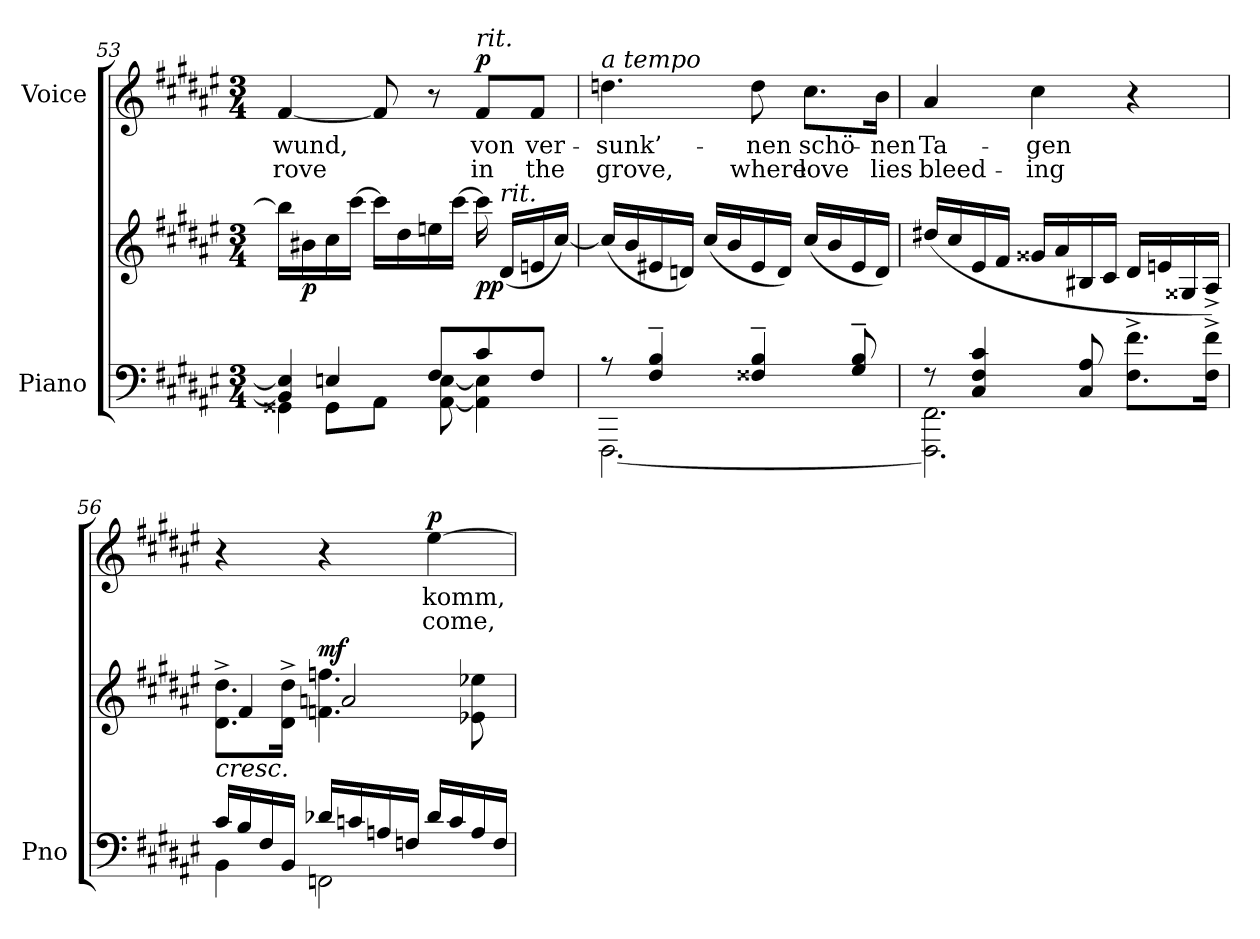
**kern	**kern	**dynam	**kern	**text	**text	**dynam
*part2	*part2	*part2	*part1	*part1	*part1	*part1
*staff3	*staff2	*staff2/3	*staff1	*staff1	*staff1	*staff1
*I"Piano	*	*	*I"Voice	*	*	*
*I'Pno	*	*	*	*	*	*
*clefF4	*clefG2	*	*clefG2	*	*	*
*k[f#c#g#d#a#e#]	*k[f#c#g#d#a#e#]	*	*k[f#c#g#d#a#e#]	*	*	*
*M3/4	*M3/4	*	*M3/4	*	*	*
=53	=53	=53	=53	=53	=53	=53
*^	*	*	*	*	*	*
!	!	!	!	!	!LO:LY:b	!LO:LY:b	!
8BB#/] 8E/]J	8GG##X\J	16bb#\LL]	.	[4f#/	-wund,	rove	.
!	!	!	!LO:DY:b	!	!	!	!
.	.	16b#X\	p	.	.	.	.
4En/	8GG##\L	16cc#\	.	.	.	.	.
.	.	[16ccc#\JJ	.	.	.	.	.
.	8AA#\J	16ccc#\LL]	.	8f#/]	.	.	.
.	.	16dd#\	.	.	.	.	.
8F#/L	[8AA#\ [8E\	16een\	.	8r	.	.	.
.	.	[16ccc#\JJ	.	.	.	.	.
!	!	!	!	!LO:TX:a:i:t=rit.	!	!	!
!	!	!	!LO:DY:b	!	!LO:LY:b	!LO:LY:b	!LO:DY:a
8c#/	4AA#\] 4E\]	16ccc#\]	pp	8f#/L	von	in	p
!	!	!LO:TX:a:i:t=rit.	!	!	!	!	!
.	.	(<16d#/LL	.	.	.	.	.
!	!	!	!	!	!LO:LY:b	!LO:LY:b	!
8F#/J	.	16en/	.	8f#/J	ver-	the	.
.	.	[16cc#/JJ)	.	.	.	.	.
!!LO:LB:g=z
=54	=54	=54	=54	=54	=54	=54	=54
!	!	!	!	!LO:TX:a:i:t=a tempo	!	!	!
!	!	!	!	!	!LO:LY:b	!LO:LY:b	!
8r	[2.FFF#\	(<16cc#/LL]	.	4.ddn\	-sunk’-	grove,	.
.	.	16b/	.	.	.	.	.
4F#/~ 4B/~	.	16e#X/	.	.	.	.	.
.	.	16dn/JJ)	.	.	.	.	.
.	.	(<16cc#/LL	.	.	.	.	.
.	.	16b/	.	.	.	.	.
!	!	!	!	!	!LO:LY:b	!LO:LY:b	!
4F##X/~ 4B/~	.	16e#/	.	8dd\	-nen	where	.
.	.	16d/JJ)	.	.	.	.	.
!	!	!	!	!	!LO:LY:b	!LO:LY:b	!
.	.	(<16cc#/LL	.	8.cc#\L	schö-	love	.
.	.	16b/	.	.	.	.	.
8G#/~ 8B/~	.	16e#/	.	.	.	.	.
!	!	!	!	!	!LO:LY:b	!LO:LY:b	!
.	.	16d/JJ)	.	16b\Jk	-nen	lies	.
=55	=55	=55	=55	=55	=55	=55	=55
!	!	!	!	!	!LO:LY:b	!LO:LY:b	!
8r	2.FFF#\] 2.FF#\	(>16dd#X/LL	.	4a#/	Ta-	bleed-	.
.	.	16cc#/	.	.	.	.	.
4C#/ 4F#/ 4c#/	.	16e#/	.	.	.	.	.
.	.	16f#/JJ	.	.	.	.	.
!	!	!	!	!	!LO:LY:b	!LO:LY:b	!
.	.	16g##X/LL	.	4cc#\	-gen	-ing	.
.	.	16a#/	.	.	.	.	.
8C#/ 8A#/	.	16B#X/	.	.	.	.	.
.	.	16c#/JJ	.	.	.	.	.
8.F#\^ 8.f#\^L	.	16d#/LL	.	4r	.	.	.
.	.	16en/	.	.	.	.	.
.	.	16G##X/	.	.	.	.	.
16F#\^ 16f#\^Jk	.	16A#^/JJ)	.	.	.	.	.
=56	=56	=56	=56	=56	=56	=56	=56
!	!	!	!LO:HP:b	!	!	!	!
*	*	*^	*	*	*	*	*
16c#/LL	4BB\	8.d#\^ 8.dd#\^L	4f#/	<	4r	.	.	.
16B/	.	.	.	.	.	.	.	.
16F#/	.	.	.	.	.	.	.	.
16BB/JJ	.	16d#\^ 16dd#\^Jk	.	.	.	.	.	.
!	!	!	!	!LO:DY:a	!	!	!	!
16d-X/LL	2FFn\	4.fn\ 4.ffn\	2an/	mf	4r	.	.	.
16cn/	.	.	.	.	.	.	.	.
16An/	.	.	.	.	.	.	.	.
16Fn/JJ	.	.	.	.	.	.	.	.
!	!	!	!	!	!	!LO:LY:b	!LO:LY:b	!LO:DY:a
16d-/LL	.	.	.	.	[4ee#\	komm,	come,	p
16c/	.	.	.	.	.	.	.	.
16A/	.	8e-X\ 8ee-X\	.	[	.	.	.	.
16F/JJ	.	.	.	.	.	.	.	.
*v	*v	*	*	*	*	*	*	*
*	*v	*v	*	*	*	*	*
=	=	=	=	=	=	=
*-	*-	*-	*-	*-	*-	*-
